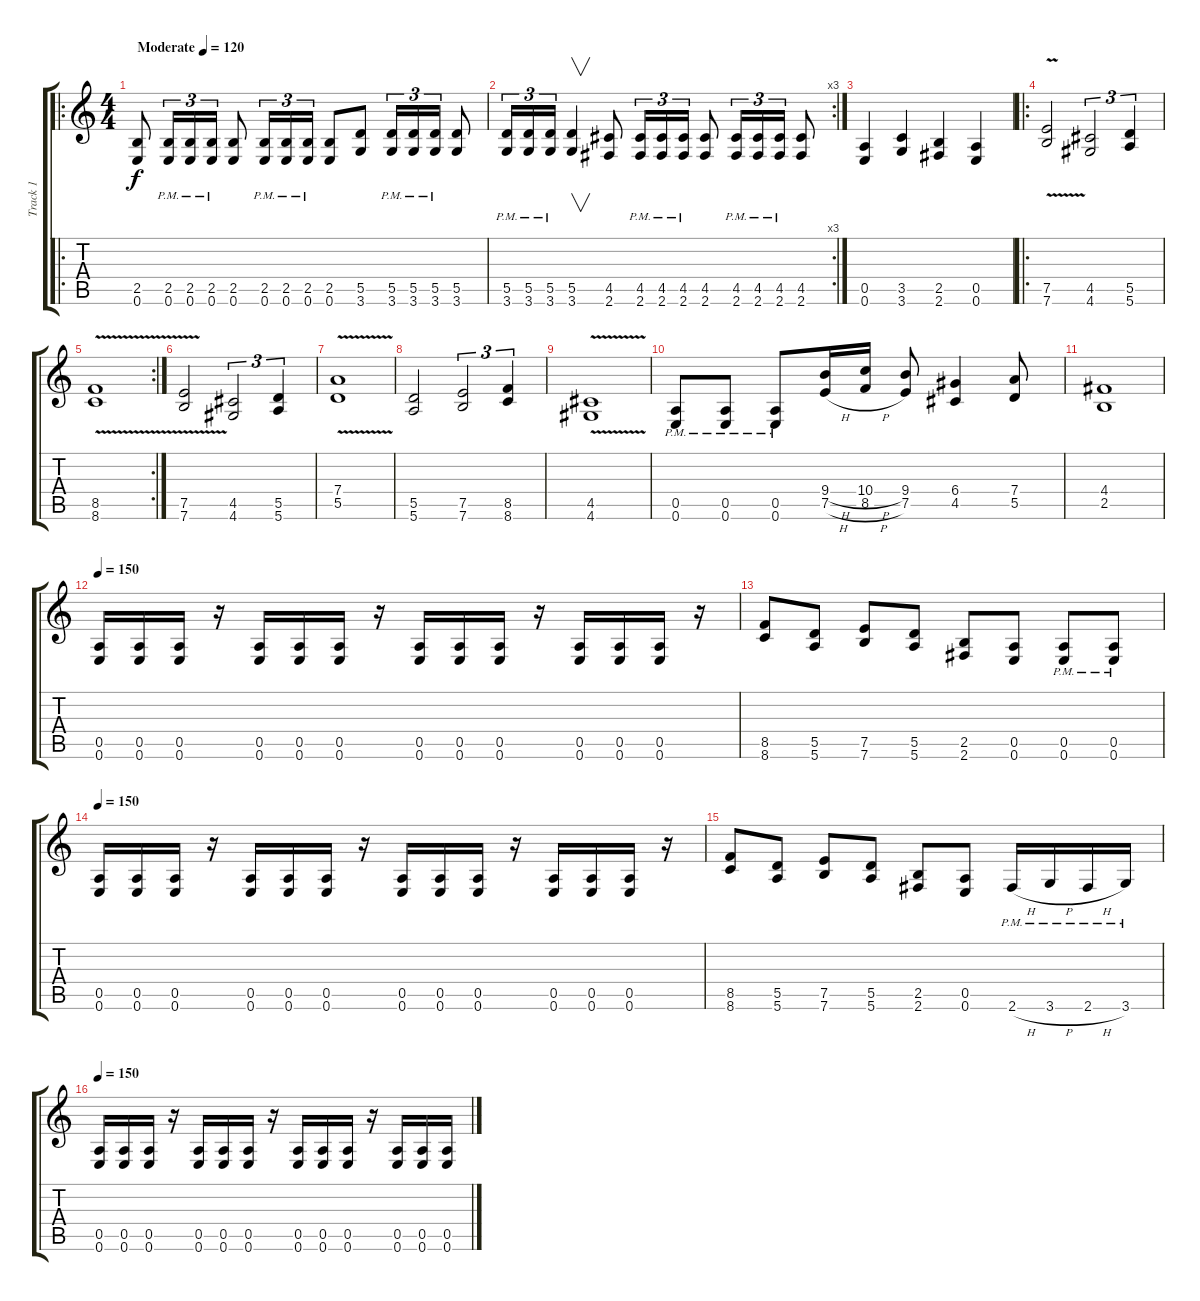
\track ("Track 1" "Track 1") {instrument distortionguitar}
\staff {score tabs}
\tuning (E4 B3 G3 D3 A2 E2) {hide}
\ro
\ts (4 4)
\tempo (120 "Moderate")
\clef g2
\ks c
(2.5 0.6).8{dy f instrument distortionguitar} (2.5{pm} 0.6{pm}).16{tu (3 2)} (2.5{pm} 0.6{pm}).16{tu (3 2)} (2.5{pm} 0.6{pm}).16{tu (3 2)} (2.5 0.6).8 (2.5{pm} 0.6{pm}).16{tu (3 2)} (2.5{pm} 0.6{pm}).16{tu (3 2)} (2.5 0.6{pm}).16{tu (3 2)} (2.5 0.6).8 (5.5 3.6).8 (5.5{pm} 3.6{pm}).16{tu (3 2)} (5.5{pm} 3.6{pm}).16{tu (3 2)} (5.5{pm} 3.6{pm}).16{tu (3 2)} (5.5 3.6).8 |
\rc 3
(5.5{pm} 3.6{pm}).16{tu (3 2)} (5.5{pm} 3.6{pm}).16{tu (3 2)} (5.5{pm} 3.6{pm}).16{tu (3 2)} (5.5 3.6).4{v} (4.5 2.6).8 (4.5{pm} 2.6{pm}).16{tu (3 2)} (4.5{pm} 2.6{pm}).16{tu (3 2)} (4.5{pm} 2.6{pm}).16{tu (3 2)} (4.5 2.6).8 (4.5{pm} 2.6{pm}).16{tu (3 2)} (4.5{pm} 2.6{pm}).16{tu (3 2)} (4.5{pm} 2.6{pm}).16{tu (3 2)} (4.5 2.6).8 |
(0.5 0.6).4 (3.5 3.6).4 (2.5 2.6).4 (0.5 0.6).4 |
\ro
(7.5 7.6{v}).2 (4.5 4.6).2{tu (3 2)} (5.5 5.6).4{tu (3 2)} |
\rc 2
(8.5 8.6{v}).1 |
(7.5 7.6{v}).2 (4.5 4.6).2{tu (3 2)} (5.5 5.6).4{tu (3 2)} |
(7.4 5.5{v}).1 |
(5.5 5.6).2 (7.5 7.6).2{tu (3 2)} (8.5 8.6).4{tu (3 2)} |
(4.5 4.6{v}).1 |
(0.5{pm} 0.6{pm}).8 (0.5{pm} 0.6{pm}).8 (0.5{pm} 0.6{pm}).8 (9.4{h} 7.5{h}).16 (10.4{h} 8.5{h}).16 (9.4 7.5).8 (6.4 4.5).4 (7.4 5.5).8 |
(4.4 2.5).1 |
\tempo 150
(0.5 0.6).16 (0.5 0.6).16 (0.5 0.6).16 r.16 (0.5 0.6).16 (0.5 0.6).16 (0.5 0.6).16 r.16 (0.5 0.6).16 (0.5 0.6).16 (0.5 0.6).16 r.16 (0.5 0.6).16 (0.5 0.6).16 (0.5 0.6).16 r.16 |
(8.5 8.6).8 (5.5 5.6).8 (7.5 7.6).8 (5.5 5.6).8 (2.5 2.6).8 (0.5 0.6).8 (0.5{pm} 0.6{pm}).8 (0.5{pm} 0.6{pm}).8 |
\tempo 150
(0.5 0.6).16 (0.5 0.6).16 (0.5 0.6).16 r.16 (0.5 0.6).16 (0.5 0.6).16 (0.5 0.6).16 r.16 (0.5 0.6).16 (0.5 0.6).16 (0.5 0.6).16 r.16 (0.5 0.6).16 (0.5 0.6).16 (0.5 0.6).16 r.16 |
(8.5 8.6).8 (5.5 5.6).8 (7.5 7.6).8 (5.5 5.6).8 (2.5 2.6).8 (0.5 0.6).8 2.6{h pm}.16 3.6{h pm}.16 2.6{h pm}.16 3.6{pm}.16 |
\tempo 150
(0.5 0.6).16 (0.5 0.6).16 (0.5 0.6).16 r.16 (0.5 0.6).16 (0.5 0.6).16 (0.5 0.6).16 r.16 (0.5 0.6).16 (0.5 0.6).16 (0.5 0.6).16 r.16 (0.5 0.6).16 (0.5 0.6).16 (0.5 0.6).16
